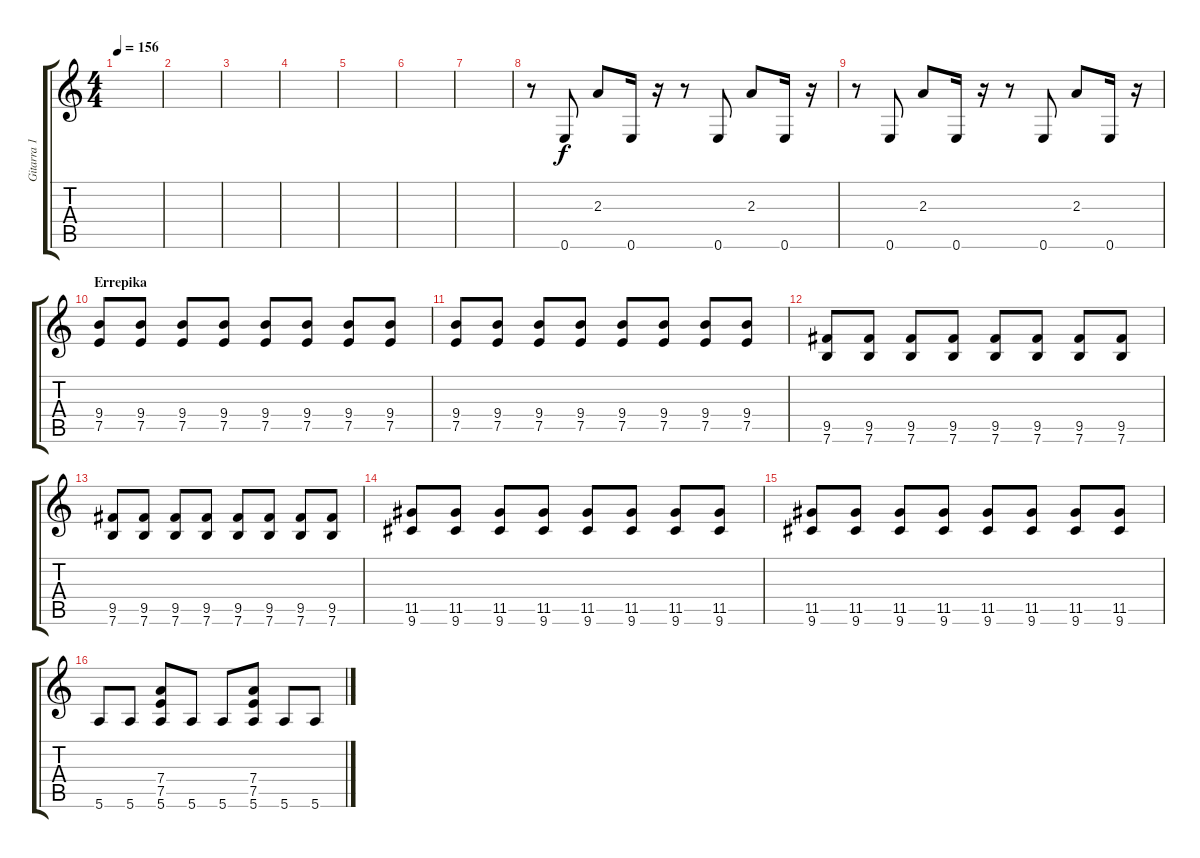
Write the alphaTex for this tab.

\track ("Gitarra 1" "Gitarra 1") {instrument overdrivenguitar}
\staff {score tabs}
\tuning (E4 B3 G3 D3 A2 E2) {hide}
\ts (4 4)
\tempo 156
\clef g2
\ks c
|
|
|
|
|
|
|
r.8 0.6.8 2.3.8 0.6.16 r.16 r.8 0.6.8 2.3.8 0.6.16 r.16 |
r.8 0.6.8 2.3.8 0.6.16 r.16 r.8 0.6.8 2.3.8 0.6.16 r.16 |
\section ("" "Errepika")
(9.4 7.5).8 (9.4 7.5).8 (9.4 7.5).8 (9.4 7.5).8 (9.4 7.5).8 (9.4 7.5).8 (9.4 7.5).8 (9.4 7.5).8 |
(9.4 7.5).8 (9.4 7.5).8 (9.4 7.5).8 (9.4 7.5).8 (9.4 7.5).8 (9.4 7.5).8 (9.4 7.5).8 (9.4 7.5).8 |
(9.5 7.6).8 (9.5 7.6).8 (9.5 7.6).8 (9.5 7.6).8 (9.5 7.6).8 (9.5 7.6).8 (9.5 7.6).8 (9.5 7.6).8 |
(9.5 7.6).8 (9.5 7.6).8 (9.5 7.6).8 (9.5 7.6).8 (9.5 7.6).8 (9.5 7.6).8 (9.5 7.6).8 (9.5 7.6).8 |
(11.5 9.6).8 (11.5 9.6).8 (11.5 9.6).8 (11.5 9.6).8 (11.5 9.6).8 (11.5 9.6).8 (11.5 9.6).8 (11.5 9.6).8 |
(11.5 9.6).8 (11.5 9.6).8 (11.5 9.6).8 (11.5 9.6).8 (11.5 9.6).8 (11.5 9.6).8 (11.5 9.6).8 (11.5 9.6).8 |
5.6.8 5.6.8 (7.4 7.5 5.6).8 5.6.8 5.6.8 (7.4 7.5 5.6).8 5.6.8 5.6.8
